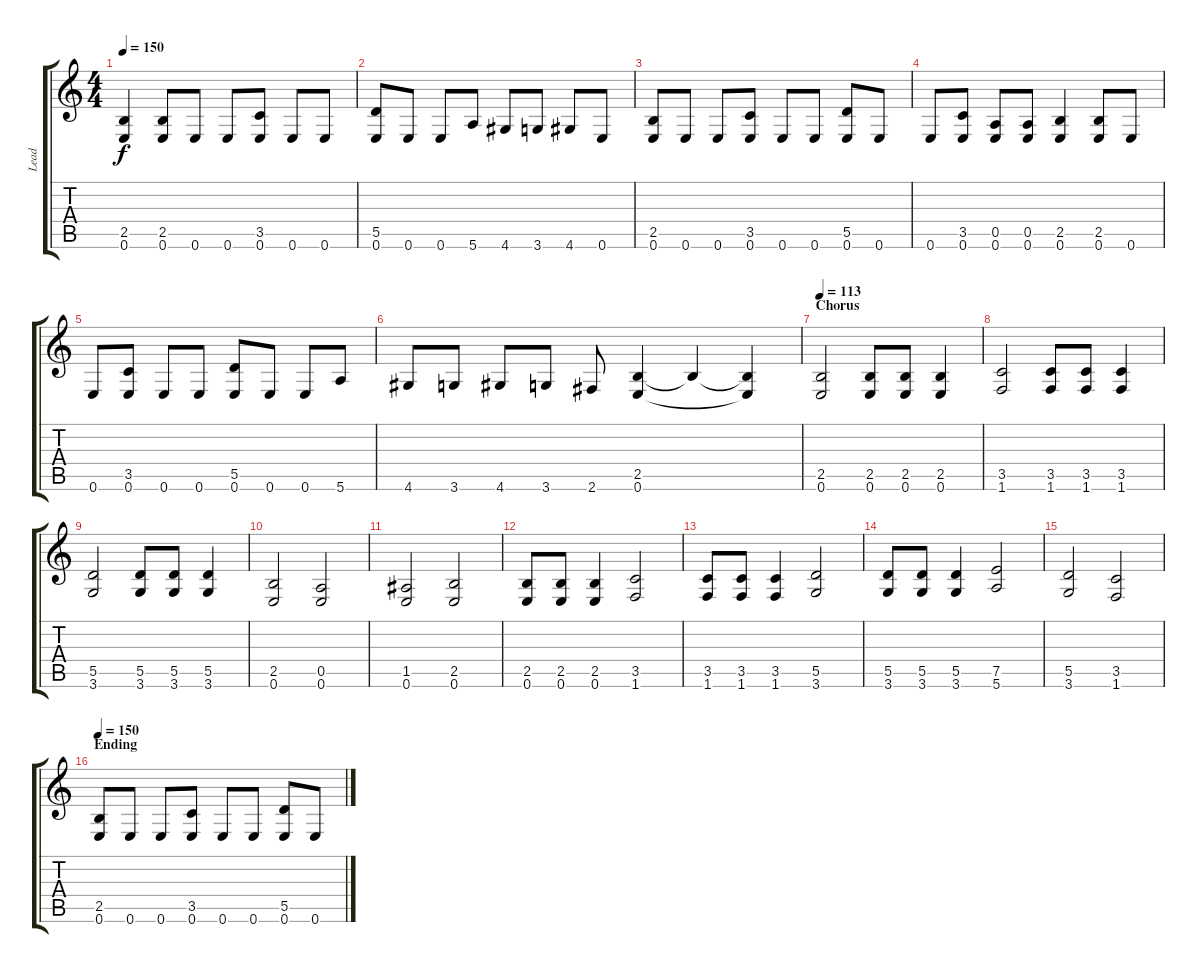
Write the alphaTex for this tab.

\track ("Lead" "Lead") {instrument distortionguitar}
\staff {score tabs}
\tuning (E4 B3 G3 D3 A2 E2) {hide}
\ts (4 4)
\tempo 150
\clef g2
\ks c
(2.5 0.6).4{dy f} (2.5 0.6).8 0.6.8 0.6.8 (3.5 0.6).8 0.6.8 0.6.8 |
(5.5 0.6).8 0.6.8 0.6.8 5.6.8 4.6.8 3.6.8 4.6.8 0.6.8 |
(2.5 0.6).8 0.6.8 0.6.8 (3.5 0.6).8 0.6.8 0.6.8 (5.5 0.6).8 0.6.8 |
0.6.8 (3.5 0.6).8 (0.5 0.6).8 (0.5 0.6).8 (2.5 0.6).4 (2.5 0.6).8 0.6.8 |
0.6.8 (3.5 0.6).8 0.6.8 0.6.8 (5.5 0.6).8 0.6.8 0.6.8 5.6.8 |
4.6.8 3.6.8 4.6.8 3.6.8 2.6.8 (2.5 0.6).4 2.5{t}.4 (2.5{t} 0.6{t}).4 |
\section ("" "Chorus")
\tempo 113
(2.5 0.6).2 (2.5 0.6).8 (2.5 0.6).8 (2.5 0.6).4 |
(3.5 1.6).2 (3.5 1.6).8 (3.5 1.6).8 (3.5 1.6).4 |
(5.5 3.6).2 (5.5 3.6).8 (5.5 3.6).8 (5.5 3.6).4 |
(2.5 0.6).2 (0.5 0.6).2 |
(1.5 0.6).2 (2.5 0.6).2 |
(2.5 0.6).8 (2.5 0.6).8 (2.5 0.6).4 (3.5 1.6).2 |
(3.5 1.6).8 (3.5 1.6).8 (3.5 1.6).4 (5.5 3.6).2 |
(5.5 3.6).8 (5.5 3.6).8 (5.5 3.6).4 (7.5 5.6).2 |
(5.5 3.6).2 (3.5 1.6).2 |
\section ("" "Ending")
\tempo 150
(2.5 0.6).8 0.6.8 0.6.8 (3.5 0.6).8 0.6.8 0.6.8 (5.5 0.6).8 0.6.8
